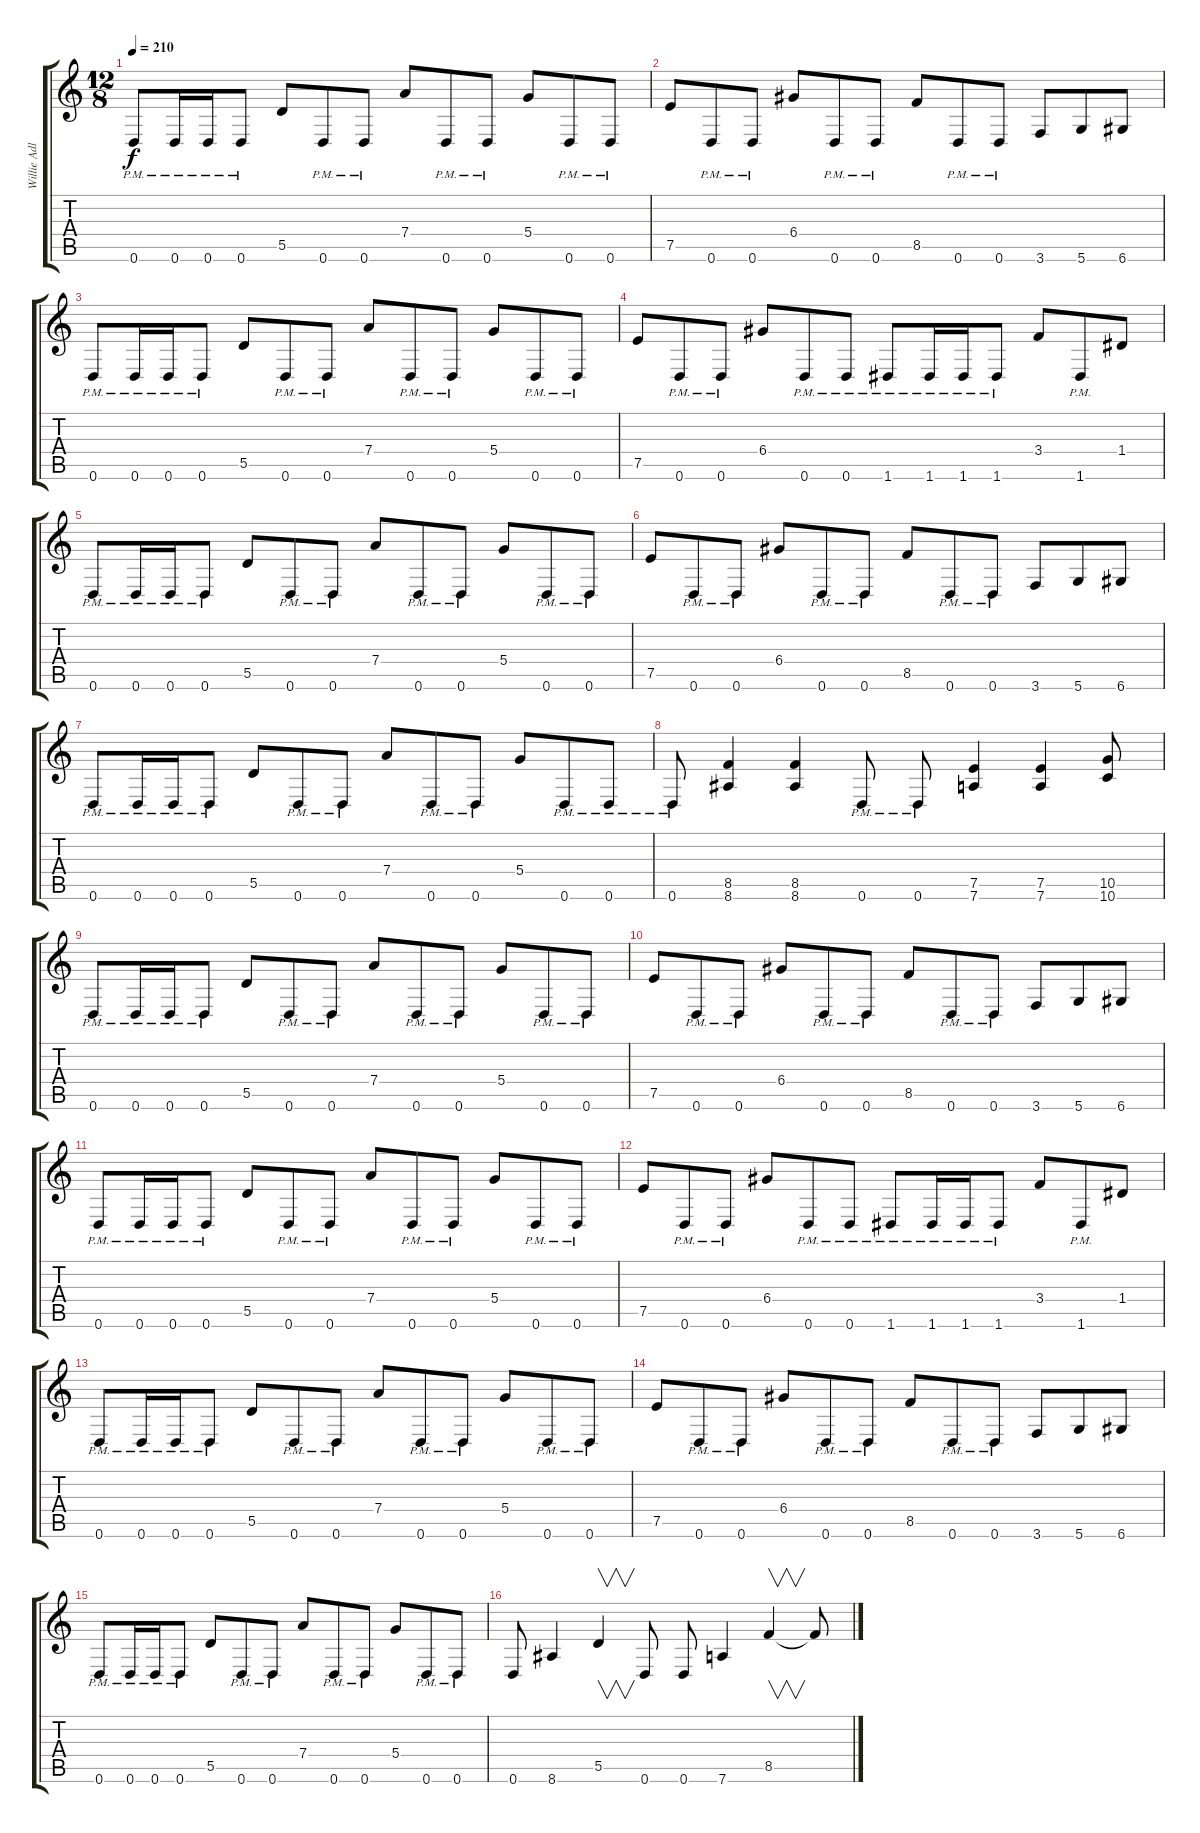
\track ("Willie Adler" "Willie Adl") {instrument distortionguitar}
\staff {score tabs}
\tuning (E4 B3 G3 D3 A2 D2) {hide}
\ts (12 8)
\tempo 210
\clef g2
\ks c
0.6{pm}.8{dy f instrument distortionguitar} 0.6{pm}.16 0.6{pm}.16 0.6{pm}.8 5.5.8 0.6{pm}.8 0.6{pm}.8 7.4.8 0.6{pm}.8 0.6{pm}.8 5.4.8 0.6{pm}.8 0.6{pm}.8 |
7.5.8 0.6{pm}.8 0.6{pm}.8 6.4.8 0.6{pm}.8 0.6{pm}.8 8.5.8 0.6{pm}.8 0.6{pm}.8 3.6.8 5.6.8 6.6.8 |
0.6{pm}.8 0.6{pm}.16 0.6{pm}.16 0.6{pm}.8 5.5.8 0.6{pm}.8 0.6{pm}.8 7.4.8 0.6{pm}.8 0.6{pm}.8 5.4.8 0.6{pm}.8 0.6{pm}.8 |
7.5.8 0.6{pm}.8 0.6{pm}.8 6.4.8 0.6{pm}.8 0.6{pm}.8 1.6{pm}.8 1.6{pm}.16 1.6{pm}.16 1.6{pm}.8 3.4.8 1.6{pm}.8 1.4.8 |
0.6{pm}.8 0.6{pm}.16 0.6{pm}.16 0.6{pm}.8 5.5.8 0.6{pm}.8 0.6{pm}.8 7.4.8 0.6{pm}.8 0.6{pm}.8 5.4.8 0.6{pm}.8 0.6{pm}.8 |
7.5.8 0.6{pm}.8 0.6{pm}.8 6.4.8 0.6{pm}.8 0.6{pm}.8 8.5.8 0.6{pm}.8 0.6{pm}.8 3.6.8 5.6.8 6.6.8 |
0.6{pm}.8 0.6{pm}.16 0.6{pm}.16 0.6{pm}.8 5.5.8 0.6{pm}.8 0.6{pm}.8 7.4.8 0.6{pm}.8 0.6{pm}.8 5.4.8 0.6{pm}.8 0.6{pm}.8 |
0.6{pm}.8 (8.5 8.6).4 (8.5 8.6).4 0.6{pm}.8 0.6{pm}.8 (7.5 7.6).4 (7.5 7.6).4 (10.5 10.6).8 |
0.6{pm}.8 0.6{pm}.16 0.6{pm}.16 0.6{pm}.8 5.5.8 0.6{pm}.8 0.6{pm}.8 7.4.8 0.6{pm}.8 0.6{pm}.8 5.4.8 0.6{pm}.8 0.6{pm}.8 |
7.5.8 0.6{pm}.8 0.6{pm}.8 6.4.8 0.6{pm}.8 0.6{pm}.8 8.5.8 0.6{pm}.8 0.6{pm}.8 3.6.8 5.6.8 6.6.8 |
0.6{pm}.8 0.6{pm}.16 0.6{pm}.16 0.6{pm}.8 5.5.8 0.6{pm}.8 0.6{pm}.8 7.4.8 0.6{pm}.8 0.6{pm}.8 5.4.8 0.6{pm}.8 0.6{pm}.8 |
7.5.8 0.6{pm}.8 0.6{pm}.8 6.4.8 0.6{pm}.8 0.6{pm}.8 1.6{pm}.8 1.6{pm}.16 1.6{pm}.16 1.6{pm}.8 3.4.8 1.6{pm}.8 1.4.8 |
0.6{pm}.8 0.6{pm}.16 0.6{pm}.16 0.6{pm}.8 5.5.8 0.6{pm}.8 0.6{pm}.8 7.4.8 0.6{pm}.8 0.6{pm}.8 5.4.8 0.6{pm}.8 0.6{pm}.8 |
7.5.8 0.6{pm}.8 0.6{pm}.8 6.4.8 0.6{pm}.8 0.6{pm}.8 8.5.8 0.6{pm}.8 0.6{pm}.8 3.6.8 5.6.8 6.6.8 |
0.6{pm}.8 0.6{pm}.16 0.6{pm}.16 0.6{pm}.8 5.5.8 0.6{pm}.8 0.6{pm}.8 7.4.8 0.6{pm}.8 0.6{pm}.8 5.4.8 0.6{pm}.8 0.6{pm}.8 |
0.6.8 8.6.4 5.5.4{v} 0.6.8 0.6.8 7.6.4 8.5.4{v} 8.5{t}.8
